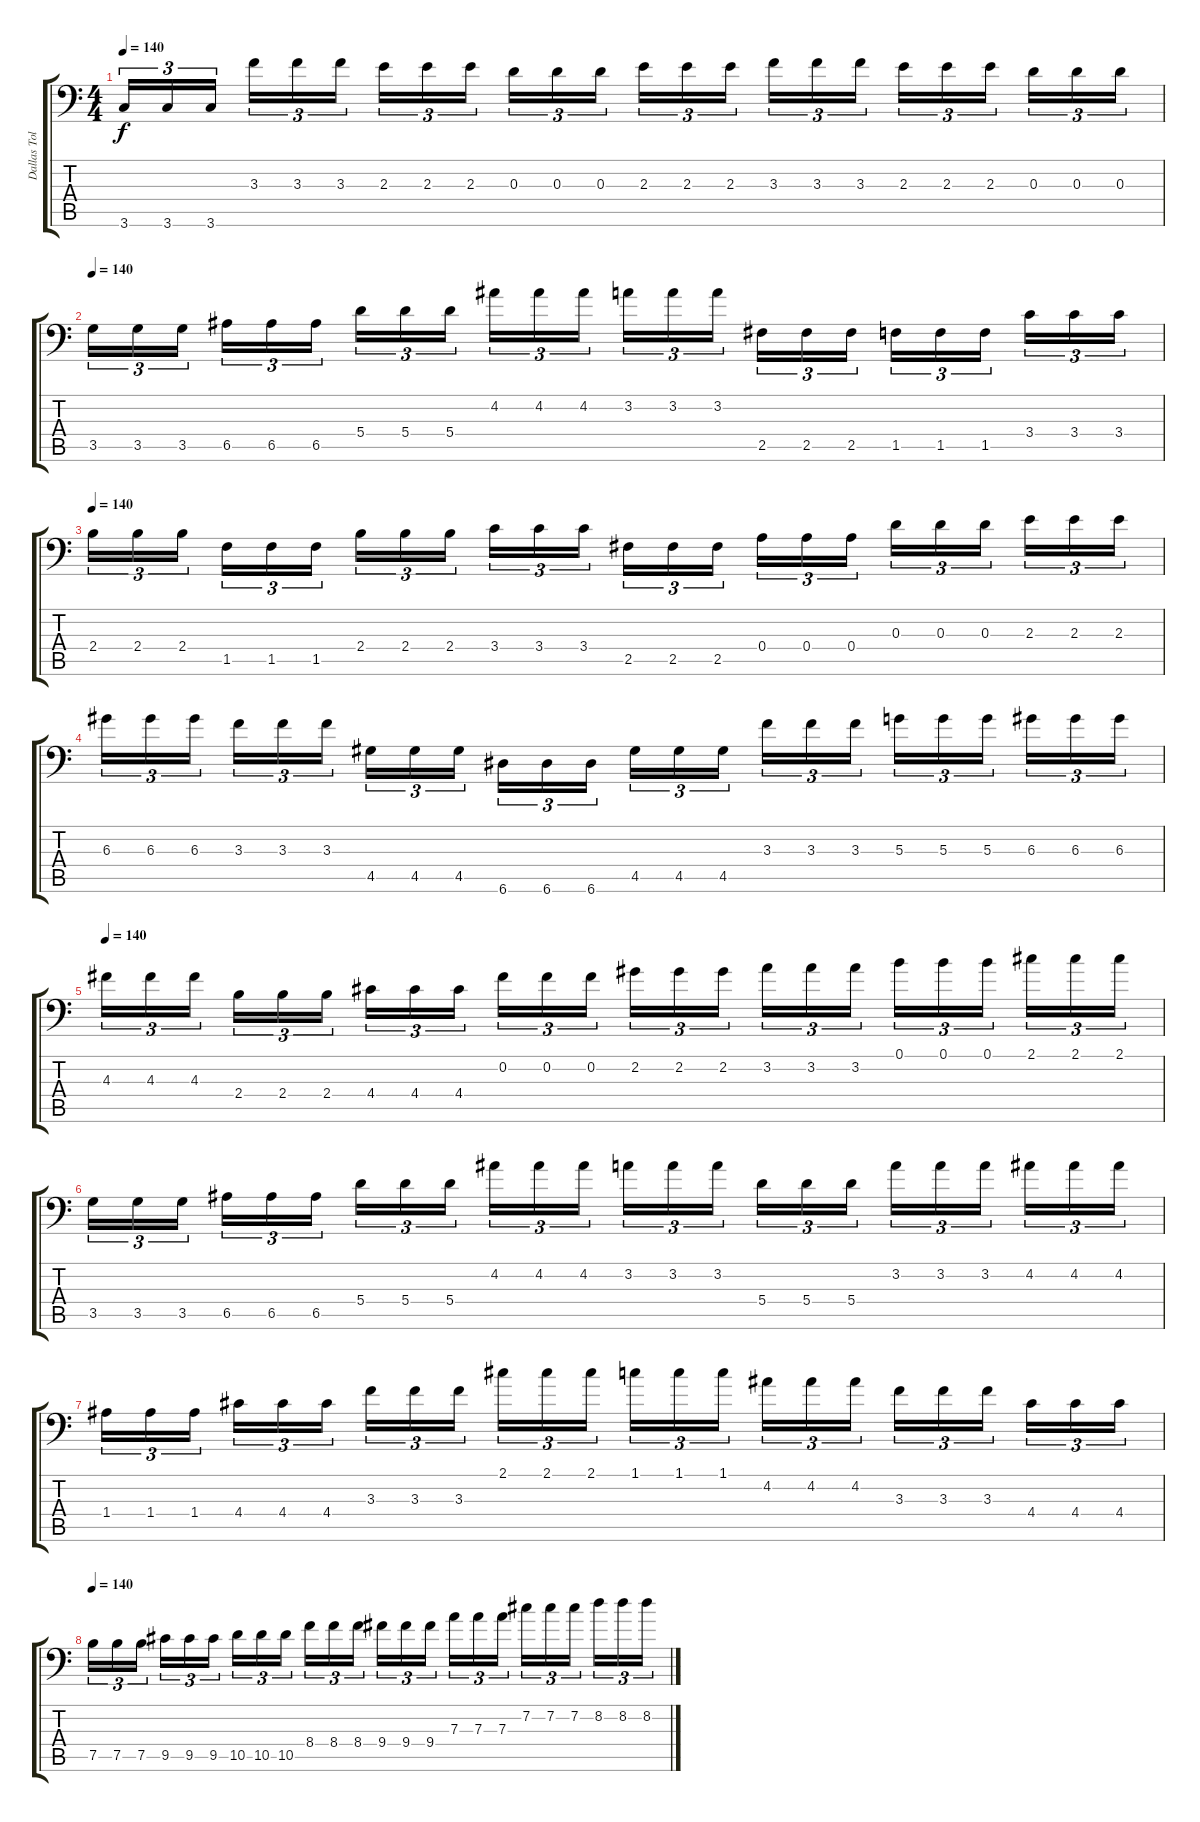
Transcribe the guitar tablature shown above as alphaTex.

\track ("Dallas Toler Wade" "Dallas Tol") {instrument distortionguitar}
\staff {score tabs}
\tuning (B3 Gb3 D3 A2 E2 A1) {hide}
\ts (4 4)
\tempo 140
\clef f4
\ks c
3.6.16{tu (3 2) dy f} 3.6.16{tu (3 2)} 3.6.16{tu (3 2)} 3.3.16{tu (3 2)} 3.3.16{tu (3 2)} 3.3.16{tu (3 2)} 2.3.16{tu (3 2)} 2.3.16{tu (3 2)} 2.3.16{tu (3 2)} 0.3.16{tu (3 2)} 0.3.16{tu (3 2)} 0.3.16{tu (3 2)} 2.3.16{tu (3 2)} 2.3.16{tu (3 2)} 2.3.16{tu (3 2)} 3.3.16{tu (3 2)} 3.3.16{tu (3 2)} 3.3.16{tu (3 2)} 2.3.16{tu (3 2)} 2.3.16{tu (3 2)} 2.3.16{tu (3 2)} 0.3.16{tu (3 2)} 0.3.16{tu (3 2)} 0.3.16{tu (3 2)} |
\tempo 140
3.5.16{tu (3 2)} 3.5.16{tu (3 2)} 3.5.16{tu (3 2)} 6.5.16{tu (3 2)} 6.5.16{tu (3 2)} 6.5.16{tu (3 2)} 5.4.16{tu (3 2)} 5.4.16{tu (3 2)} 5.4.16{tu (3 2)} 4.2.16{tu (3 2)} 4.2.16{tu (3 2)} 4.2.16{tu (3 2)} 3.2.16{tu (3 2)} 3.2.16{tu (3 2)} 3.2.16{tu (3 2)} 2.5.16{tu (3 2)} 2.5.16{tu (3 2)} 2.5.16{tu (3 2)} 1.5.16{tu (3 2)} 1.5.16{tu (3 2)} 1.5.16{tu (3 2)} 3.4.16{tu (3 2)} 3.4.16{tu (3 2)} 3.4.16{tu (3 2)} |
\tempo 140
2.4.16{tu (3 2)} 2.4.16{tu (3 2)} 2.4.16{tu (3 2)} 1.5.16{tu (3 2)} 1.5.16{tu (3 2)} 1.5.16{tu (3 2)} 2.4.16{tu (3 2)} 2.4.16{tu (3 2)} 2.4.16{tu (3 2)} 3.4.16{tu (3 2)} 3.4.16{tu (3 2)} 3.4.16{tu (3 2)} 2.5.16{tu (3 2)} 2.5.16{tu (3 2)} 2.5.16{tu (3 2)} 0.4.16{tu (3 2)} 0.4.16{tu (3 2)} 0.4.16{tu (3 2)} 0.3.16{tu (3 2)} 0.3.16{tu (3 2)} 0.3.16{tu (3 2)} 2.3.16{tu (3 2)} 2.3.16{tu (3 2)} 2.3.16{tu (3 2)} |
6.3.16{tu (3 2)} 6.3.16{tu (3 2)} 6.3.16{tu (3 2)} 3.3.16{tu (3 2)} 3.3.16{tu (3 2)} 3.3.16{tu (3 2)} 4.5.16{tu (3 2)} 4.5.16{tu (3 2)} 4.5.16{tu (3 2)} 6.6.16{tu (3 2)} 6.6.16{tu (3 2)} 6.6.16{tu (3 2)} 4.5.16{tu (3 2)} 4.5.16{tu (3 2)} 4.5.16{tu (3 2)} 3.3.16{tu (3 2)} 3.3.16{tu (3 2)} 3.3.16{tu (3 2)} 5.3.16{tu (3 2)} 5.3.16{tu (3 2)} 5.3.16{tu (3 2)} 6.3.16{tu (3 2)} 6.3.16{tu (3 2)} 6.3.16{tu (3 2)} |
\tempo 140
4.3.16{tu (3 2)} 4.3.16{tu (3 2)} 4.3.16{tu (3 2)} 2.4.16{tu (3 2)} 2.4.16{tu (3 2)} 2.4.16{tu (3 2)} 4.4.16{tu (3 2)} 4.4.16{tu (3 2)} 4.4.16{tu (3 2)} 0.2.16{tu (3 2)} 0.2.16{tu (3 2)} 0.2.16{tu (3 2)} 2.2.16{tu (3 2)} 2.2.16{tu (3 2)} 2.2.16{tu (3 2)} 3.2.16{tu (3 2)} 3.2.16{tu (3 2)} 3.2.16{tu (3 2)} 0.1.16{tu (3 2)} 0.1.16{tu (3 2)} 0.1.16{tu (3 2)} 2.1.16{tu (3 2)} 2.1.16{tu (3 2)} 2.1.16{tu (3 2)} |
3.5.16{tu (3 2)} 3.5.16{tu (3 2)} 3.5.16{tu (3 2)} 6.5.16{tu (3 2)} 6.5.16{tu (3 2)} 6.5.16{tu (3 2)} 5.4.16{tu (3 2)} 5.4.16{tu (3 2)} 5.4.16{tu (3 2)} 4.2.16{tu (3 2)} 4.2.16{tu (3 2)} 4.2.16{tu (3 2)} 3.2.16{tu (3 2)} 3.2.16{tu (3 2)} 3.2.16{tu (3 2)} 5.4.16{tu (3 2)} 5.4.16{tu (3 2)} 5.4.16{tu (3 2)} 3.2.16{tu (3 2)} 3.2.16{tu (3 2)} 3.2.16{tu (3 2)} 4.2.16{tu (3 2)} 4.2.16{tu (3 2)} 4.2.16{tu (3 2)} |
1.4.16{tu (3 2)} 1.4.16{tu (3 2)} 1.4.16{tu (3 2)} 4.4.16{tu (3 2)} 4.4.16{tu (3 2)} 4.4.16{tu (3 2)} 3.3.16{tu (3 2)} 3.3.16{tu (3 2)} 3.3.16{tu (3 2)} 2.1.16{tu (3 2)} 2.1.16{tu (3 2)} 2.1.16{tu (3 2)} 1.1.16{tu (3 2)} 1.1.16{tu (3 2)} 1.1.16{tu (3 2)} 4.2.16{tu (3 2)} 4.2.16{tu (3 2)} 4.2.16{tu (3 2)} 3.3.16{tu (3 2)} 3.3.16{tu (3 2)} 3.3.16{tu (3 2)} 4.4.16{tu (3 2)} 4.4.16{tu (3 2)} 4.4.16{tu (3 2)} |
\tempo 140
7.5.16{tu (3 2)} 7.5.16{tu (3 2)} 7.5.16{tu (3 2)} 9.5.16{tu (3 2)} 9.5.16{tu (3 2)} 9.5.16{tu (3 2)} 10.5.16{tu (3 2)} 10.5.16{tu (3 2)} 10.5.16{tu (3 2)} 8.4.16{tu (3 2)} 8.4.16{tu (3 2)} 8.4.16{tu (3 2)} 9.4.16{tu (3 2)} 9.4.16{tu (3 2)} 9.4.16{tu (3 2)} 7.3.16{tu (3 2)} 7.3.16{tu (3 2)} 7.3.16{tu (3 2)} 7.2.16{tu (3 2)} 7.2.16{tu (3 2)} 7.2.16{tu (3 2)} 8.2.16{tu (3 2)} 8.2.16{tu (3 2)} 8.2.16{tu (3 2)}
